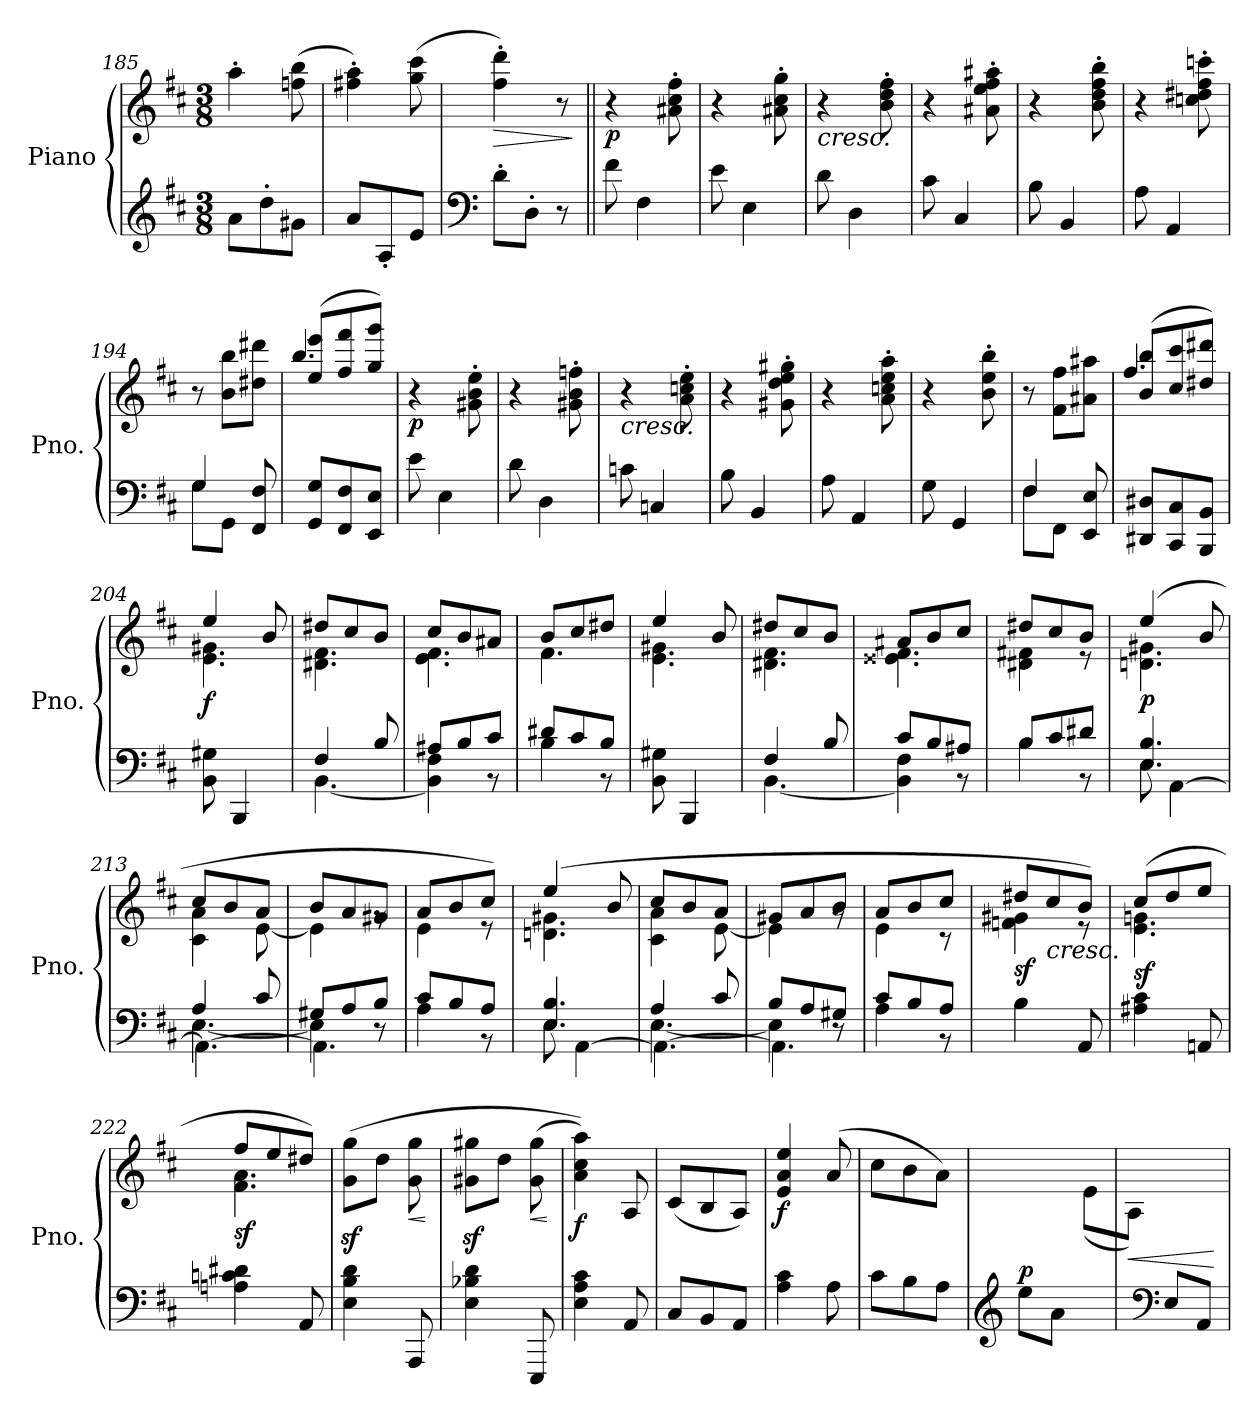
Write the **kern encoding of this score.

**kern	**kern	**dynam
*part1	*part1	*part1
*staff2	*staff1	*staff1/2
*I"Piano	*	*
*I'Pno.	*	*
*clefG2	*clefG2	*
*k[f#c#]	*k[f#c#]	*
*M3/8	*M3/8	*
=185	=185	=185
8a\L	4aa'\	.
8dd'\	.	.
8g#X\J	(>8ffn\ 8bb\	.
=186	=186	=186
8a/L	4ff#X\' 4aa\')	.
8A'/	.	.
8e/J	(>8gg\ 8ccc#\	.
=187	=187	=187
*clefF4	*	*
!	!	!LO:HP:b
8d'\L	4ff#\' 4ddd\')	>
8D'\J	.	.
8r	8r	.
.	.	]
!!LO:LB:g=z
=188||	=188||	=188||
!	!	!LO:DY:b
8f#\	4r	p
4F#\	.	.
.	8a#X\' 8cc#\' 8ff#\'	.
=189	=189	=189
8e\	4r	.
4E\	.	.
.	8a#X\' 8cc#\' 8gg\'	.
=190	=190	=190
!	!LO:TX:b:i:t=cresc.	!
8d\	4r	.
4D\	.	.
.	8b\' 8dd\' 8ff#\'	.
=191	=191	=191
8c#\	4r	.
4C#/	.	.
.	8a#X\' 8ee\' 8ff#\' 8aa#X\'	.
=192	=192	=192
8B\	4r	.
4BB/	.	.
.	8b\' 8dd\' 8ff#\' 8bb\'	.
=193	=193	=193
8A\	4r	.
4AA/	.	.
.	8ccn\' 8dd#X\' 8ff#\' 8cccn\'	.
=194	=194	=194
*^	*	*
8G\L	4G/	8r	.
8GG\J	.	8b\ 8bb\L	.
8FF#/ 8F#/	8ryy	8dd#X\ 8ddd#X\J	.
*v	*v	*	*
=195	=195	=195
*	*^	*
8GG/ 8G/L	(>8ee/ 8eee/L	4.bb/	.
8FF#/ 8F#/	8ff#/ 8fff#/	.	.
8EE/ 8E/J	8gg/ 8ggg/J)	.	.
*	*v	*v	*
!!LO:LB:g=z
=196	=196	=196
!	!	!LO:DY:b
8e\	4r	p
4E\	.	.
.	8g#X\' 8b\' 8ee\'	.
=197	=197	=197
8d\	4r	.
4D\	.	.
.	8g#X\' 8b\' 8ffn\'	.
=198	=198	=198
!	!LO:TX:b:i:t=cresc.	!
8cn\	4r	.
4Cn/	.	.
.	8a\' 8ccn\' 8ee\'	.
=199	=199	=199
8B\	4r	.
4BB/	.	.
.	8g#X\' 8dd\' 8ee\' 8gg#X\'	.
=200	=200	=200
8A\	4r	.
4AA/	.	.
.	8a\' 8ccn\' 8ee\' 8aa\'	.
=201	=201	=201
8G\	4r	.
4GG/	.	.
.	8b\' 8ee\' 8bb\'	.
=202	=202	=202
*^	*	*
8F#\L	4F#/	8r	.
8FF#\J	.	8f#\ 8ff#\L	.
8EE/ 8E/	8ryy	8a#X\ 8aa#X\J	.
*v	*v	*	*
=203	=203	=203
*	*^	*
8DD#X/ 8D#X/L	(>8b/ 8bb/L	4.ff#/	.
8CC#/ 8C#/	8cc#/ 8ccc#/	.	.
8BBB/ 8BB/J	8dd#X/ 8ddd#X/J)	.	.
!!LO:LB:g=z	!!
=204	=204	=204	=204
!	!	!	!LO:DY:b
8BB\ 8G#X\	4ee/	4.e\ 4.g#X\	f
4BBB/	.	.	.
.	8b/	.	.
=205	=205	=205	=205
*^	*	*	*
4F#/	[4.BB\	8dd#X/L	4.d#X\ 4.f#\	.
.	.	8cc#/	.	.
8B/	.	8b/J	.	.
=206	=206	=206	=206	=206
8A#X/L	4BB\] 4F#\	8cc#/L	4.e\ 4.f#\	.
8B/	.	8b/	.	.
8c#/J	8r	8a#X/J	.	.
=207	=207	=207	=207	=207
8d#X/L	4B\	8b/L	4.f#\	.
8c#/	.	8cc#/	.	.
8B/J	8r	8dd#X/J	.	.
*v	*v	*	*	*
=208	=208	=208	=208
8BB\ 8G#X\	4ee/	4.e\ 4.g#X\	.
4BBB/	.	.	.
.	8b/	.	.
=209	=209	=209	=209
*^	*	*	*
4F#/	[4.BB\	8dd#X/L	4.d#X\ 4.f#\	.
.	.	8cc#/	.	.
8B/	.	8b/J	.	.
=210	=210	=210	=210	=210
8c#/L	4BB\] 4F#\	8a#X/L	4.e##X\ 4.f#\	.
8B/	.	8b/	.	.
8A#X/J	8r	8cc#/J	.	.
=211	=211	=211	=211	=211
8B/L	4B\	8dd#X/L	4d#X\ 4f#X\	.
8c#/	.	8cc#/	.	.
8d#X/J	8r	8b/J	8r	.
!!LO:PB:g=z	!!
=212	=212	=212	=212	=212
*	*^	*	*	*
!	!	!	!	!	!LO:DY:b
4.E/ 4.B/	8E\	8ryy	(>4ee/	4.dn\ 4.g#X\	p
.	4ryy	[4AA\	.	.	.
.	.	.	8b/	.	.
=213	=213	=213	=213	=213	=213
4A/	[4.E\	4.AA\_	8cc#/L	4c#\ 4a\	.
.	.	.	8b/	.	.
8c#/	.	.	8a/J	[8e\	.
=214	=214	=214	=214	=214	=214
8G#X/L	4E\]	4.AA\]	8b/L	4e\]	.
8A/	.	.	8a/	.	.
8B/J	8r	.	8g#X/J	8rg	.
*	*v	*v	*	*	*
=215	=215	=215	=215	=215
8c#/L	4A\	8a/L	4e\	.
8B/	.	8b/	.	.
8A/J	8r	8cc#/J)	8r	.
=216	=216	=216	=216	=216
*	*^	*	*	*
4.E/ 4.B/	8E\	8ryy	(>4ee/	4.dn\ 4.g#X\	.
.	4ryy	[4AA\	.	.	.
.	.	.	8b/	.	.
=217	=217	=217	=217	=217	=217
4A/	[4.E\	4.AA\_	8cc#/L	4c#\ 4a\	.
.	.	.	8b/	.	.
8c#/	.	.	8a/J	[8e\	.
=218	=218	=218	=218	=218	=218
8B/L	4E\]	4.AA\]	8g#X/L	4e\]	.
8A/	.	.	8a/	.	.
8G#X/J	8r	.	8b/J	8rg	.
*	*v	*v	*	*	*
=219	=219	=219	=219	=219
8c#/L	4A\	8a/L	4e\	.
8B/	.	8b/	.	.
8A/J	8r	8cc#/J	8r	.
!!LO:LB:g=z	!!
=220	=220	=220	=220	=220
!	!	!	!	!LO:DY:b
*v	*v	*	*	*
4B\	8dd#X/L	4fn\ 4g#X\	sf
!	!LO:TX:b:i:t=cresc.	!	!
.	8cc#/	.	.
8AA/	8b/J)	8r	.
=221	=221	=221	=221
!	!	!	!LO:DY:b
4A#X\ 4c#\	(>8cc#/L	4.e\ 4.gn\	sf
.	8dd/	.	.
8AAn/	8ee/J	.	.
=222	=222	=222	=222
!	!	!	!LO:DY:b
4An\ 4cn\ 4d#X\	8ff#/L	4.f#\ 4.a\	sf
.	8ee/	.	.
8AA/	8dd#X/J)	.	.
*	*v	*v	*
=223	=223	=223
4E\ 4B\ 4d\	(>8g\z< 8gg\z<L	.
.	8dd\J	.
!	!	!LO:HP:b
8AAA/	8g\ 8gg\	<
.	.	[
=224	=224	=224
4E\ 4B-X\ 4d\	8g#X\z< 8gg#X\z<L	.
.	8dd\J	.
!	!	!LO:HP:b
8EEE/	(>8g#\ 8gg#\	<
.	.	[
=225	=225	=225
!	!	!LO:DY:b
4E\ 4A\ 4c#\	4a\ 4cc#\ 4aa\))	f
8AA/	8A/	.
=226	=226	=226
8C#/L	(<8c#/L	.
8BB/	8B/	.
8AA/J	8A/J)	.
!!LO:LB:g=z
=227	=227	=227
!	!	!LO:DY:b
4A\ 4c#\	4e/ 4a/ 4ee/	f
8A\	(>8a/	.
=228	=228	=228
8c#\L	8cc#\L	.
8B\	8b\	.
8A\J	8a\J)	.
=229	=229	=229
*clefG2	*	*
*	*^	*
!	!	!	!LO:DY:a=2
8ee\L	4.ryy	4ryy	p
8a\J	.	.	.
8ryy	.	(>8e\L	.
=230	=230	=230	=230
!	!	!	!LO:HP:b
8ryy	4.ryy	8A\J)	<
*clefF4	*	*	*
8E/L	.	4ryy	.
8AA/J	.	.	.
*	*v	*v	*
.	.	[
=	=	=
*-	*-	*-
